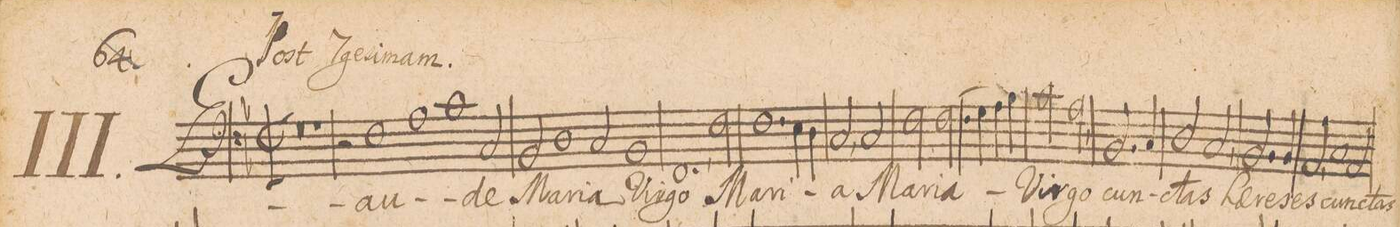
**kern	**text
*I"BASSVS.	*
*clefF4	*
*k[b-]	*
*met(C|)	*
*M2/1	*
0rA	.
=2-	=2-
1rA	.
*2\right	*
2r	.
1F\	Gau-
=3-	=3-
1A	.
1c\	.
=4-	=4-
2C/	-de
2BB-/	Ma-
1D\	-ri-
=5-	=5-
2C/	-a
1BB-	Vir-
=6-	=6-
1.FF,	-go
2F\	Ma-
=7-	=7-
1.F	-ri-
4E\	.
4D\	.
=8-	=8-
2C,/	-a
2C/	Ma-
2F\	-ri-
(>[>2F\	-a
=9-	=9-
4F\]	.
4G\	.
4A\	.
4B-\)	.
2c\	Vir-
2A,\	-go
=10-	=10-
2.BB-/	cun-
4C/	.
2D/	.
2C,/	-ctas
=11-	=11-
2.BB-/	hae-
4BB-/	-re-
2AA,/	-ses
1C/	cun-
=12-	=12-
2AA/	-ctas
*-	*-
